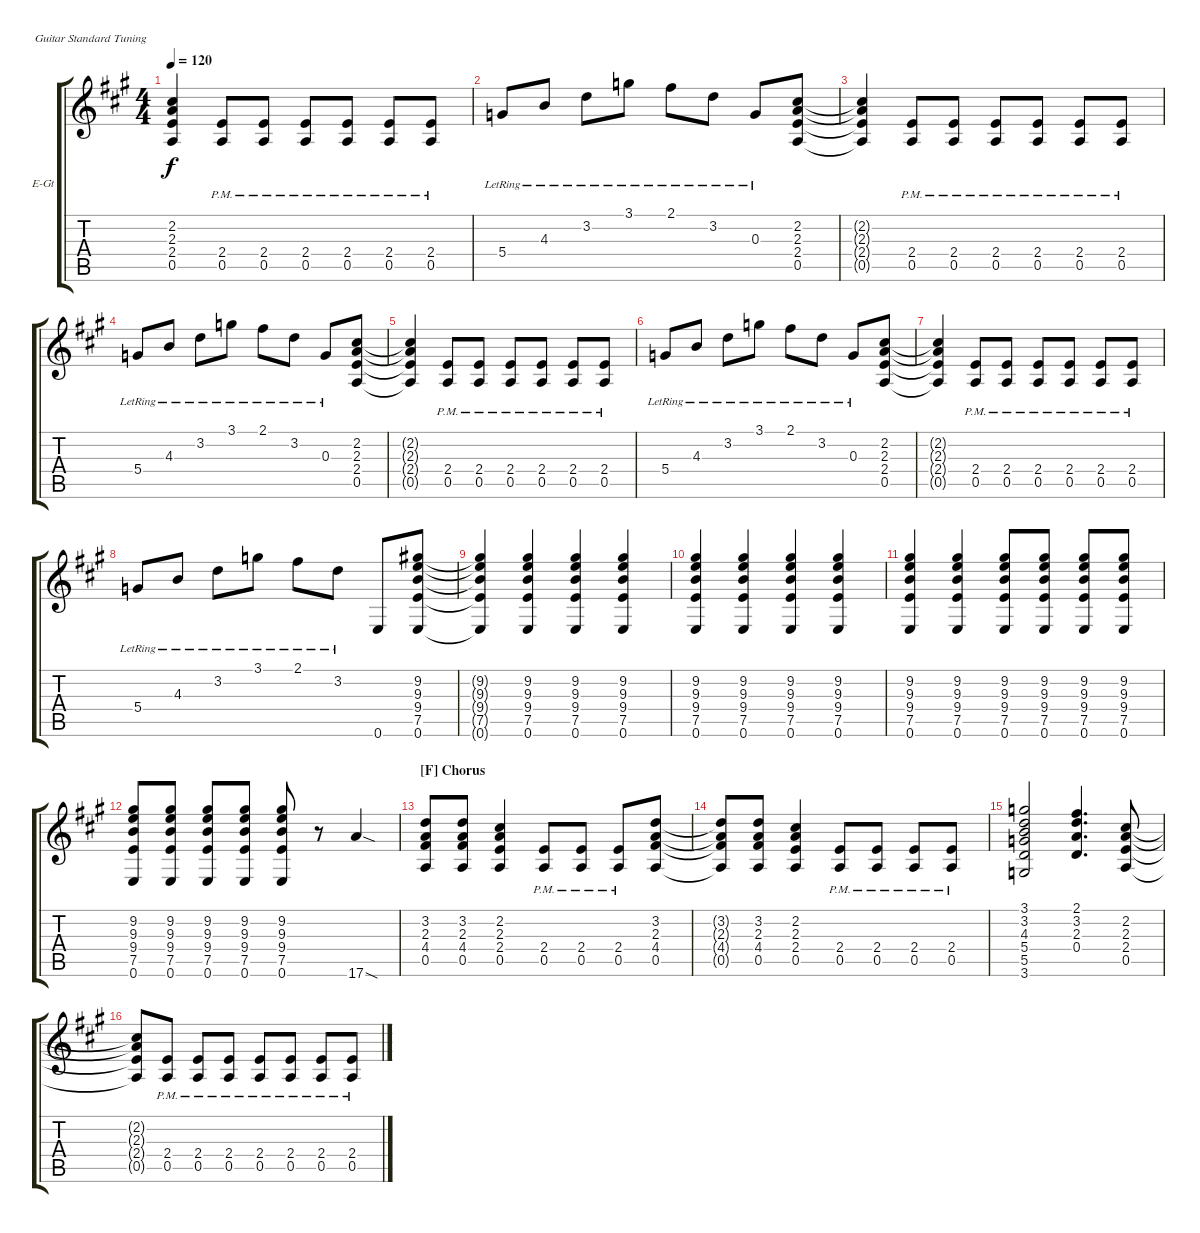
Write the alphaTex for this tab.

\bracketExtendMode groupsimilarinstruments
\firstSystemTrackNameOrientation horizontal
\otherSystemsTrackNameOrientation horizontal
\track ("Guitar" "E-Gt") {instrument overdrivenguitar}
\staff {score tabs}
\tuning (E4 B3 G3 D3 A2 E2)
\ts (4 4)
\tempo 120
\clef g2
\scale
1.07062
\ks a
(2.3 2.4 0.5 2.2).4{dy f} (0.5{pm} 2.4{pm}).8 (0.5{pm} 2.4{pm}).8 (0.5{pm} 2.4{pm}).8 (0.5{pm} 2.4{pm}).8 (0.5{pm} 2.4{pm}).8 (0.5{pm} 2.4{pm}).8 |
\scale
0.929382 5.4{lr}.8 4.3{lr}.8 3.2{lr}.8 3.1{lr}.8 2.1{lr}.8 3.2{lr}.8 0.3{lr}.8 (0.5 2.4 2.3 2.2).8 |
\scale
1.07062 (0.5{t} 2.4{t} 2.3{t} 2.2{t}).4 (0.5{pm} 2.4{pm}).8 (0.5{pm} 2.4{pm}).8 (0.5{pm} 2.4{pm}).8 (0.5{pm} 2.4{pm}).8 (0.5{pm} 2.4{pm}).8 (0.5{pm} 2.4{pm}).8 |
\scale
0.929382 5.4{lr}.8 4.3{lr}.8 3.2{lr}.8 3.1{lr}.8 2.1{lr}.8 3.2{lr}.8 0.3{lr}.8 (0.5 2.4 2.3 2.2).8 |
\scale
1.07062 (0.5{t} 2.4{t} 2.3{t} 2.2{t}).4 (0.5{pm} 2.4{pm}).8 (0.5{pm} 2.4{pm}).8 (0.5{pm} 2.4{pm}).8 (0.5{pm} 2.4{pm}).8 (0.5{pm} 2.4{pm}).8 (0.5{pm} 2.4{pm}).8 |
\scale
0.929382 5.4{lr}.8 4.3{lr}.8 3.2{lr}.8 3.1{lr}.8 2.1{lr}.8 3.2{lr}.8 0.3{lr}.8 (0.5 2.4 2.3 2.2).8 |
\scale
1.07062 (0.5{t} 2.4{t} 2.3{t} 2.2{t}).4 (0.5{pm} 2.4{pm}).8 (0.5{pm} 2.4{pm}).8 (0.5{pm} 2.4{pm}).8 (0.5{pm} 2.4{pm}).8 (0.5{pm} 2.4{pm}).8 (0.5{pm} 2.4{pm}).8 |
\scale
0.929382 5.4{lr}.8 4.3{lr}.8 3.2{lr}.8 3.1{lr}.8 2.1{lr}.8 3.2{lr}.8 0.6.8 (0.6 7.5 9.4 9.3 9.2).8 |
\scale
1.07062 (9.3{t} 9.4{t} 7.5{t} 0.6{t} 9.2{t}).4 (9.3 9.4 7.5 0.6 9.2).4 (9.3 9.4 7.5 9.2 0.6).4 (9.3 9.4 7.5 0.6 9.2).4 |
\scale
0.929382 (9.3 9.4 7.5 0.6 9.2).4 (9.3 9.4 7.5 9.2 0.6).4 (9.3 9.4 7.5 0.6 9.2).4 (9.3 9.4 7.5 9.2 0.6).4 |
\scale
1.07062 (9.3 9.4 7.5 9.2 0.6).4 (9.3 9.4 7.5 0.6 9.2).4 (9.3 9.4 7.5 9.2 0.6).8 (9.3 9.4 7.5 0.6 9.2).8 (9.3 9.4 7.5 9.2 0.6).8 (9.3 9.4 7.5 0.6 9.2).8 |
\scale
0.929382 (9.3 9.4 7.5 0.6 9.2).8 (9.3 9.4 7.5 9.2 0.6).8 (9.3 9.4 7.5 0.6 9.2).8 (9.3 9.4 7.5 9.2 0.6).8 (9.3 9.4 7.5 0.6 9.2).8 r.8 17.6{sod}.4 |
\section ("F" "Chorus")
\scale
1.07062 (3.2 2.3 4.4 0.5).8 (3.2 2.3 4.4 0.5).8 (2.2 2.3 2.4 0.5).4 (0.5{pm} 2.4{pm}).8 (0.5{pm} 2.4{pm}).8 (0.5{pm} 2.4{pm}).8 (3.2 2.3 4.4 0.5).8 |
\scale
0.929382 (3.2{t} 2.3{t} 4.4{t} 0.5{t}).8 (3.2 2.3 4.4 0.5).8 (2.2 2.3 2.4 0.5).4 (0.5{pm} 2.4{pm}).8 (0.5{pm} 2.4{pm}).8 (0.5{pm} 2.4{pm}).8 (0.5{pm} 2.4{pm}).8 |
\scale
1.07062 (3.1 3.2 4.3 5.4 5.5 3.6).2 (2.1 3.2 2.3 0.4).4{d} (2.2 2.3 2.4 0.5).8 |
\scale
0.929382 (2.2{t} 2.3{t} 2.4{t} 0.5{t}).8 (0.5{pm} 2.4{pm}).8 (0.5{pm} 2.4{pm}).8 (0.5{pm} 2.4{pm}).8 (0.5{pm} 2.4{pm}).8 (0.5{pm} 2.4{pm}).8 (0.5{pm} 2.4{pm}).8 (0.5{pm} 2.4{pm}).8
